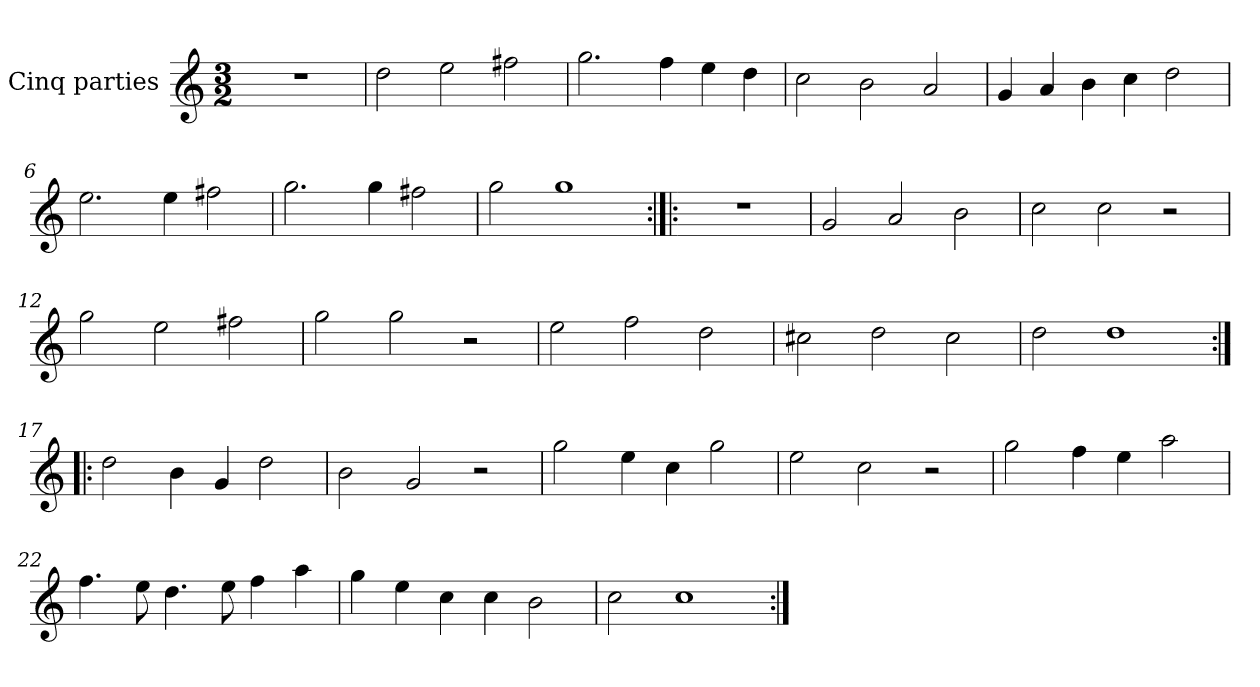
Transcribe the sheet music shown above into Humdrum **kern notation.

**kern
*part1
*staff1
*I"Cinq parties
*clefG2
*k[]
*M3/2
*MM180
=1
1.r
=2
2dd\
2ee\
2ff#X\
=3
2.gg\
4ff\
4ee\
4dd\
=4
2cc\
2b\
2a/
=5
4g/
4a/
4b\
4cc\
2dd\
=6
2.ee\
4ee\
2ff#X\
=7
2.gg\
4gg\
2ff#X\
=8
2gg\
1gg
=9:|!|:
1.r
=10
2g/
2a/
2b\
=11
2cc\
2cc\
2r
=12
2gg\
2ee\
2ff#X\
=13
2gg\
2gg\
2r
=14
2ee\
2ff\
2dd\
=15
2cc#X\
2dd\
2cc#\
=16
2dd\
1dd
=17:|!|:
2dd\
4b\
4g/
2dd\
=18
2b\
2g/
2r
=19
2gg\
4ee\
4cc\
2gg\
=20
2ee\
2cc\
2r
=21
2gg\
4ff\
4ee\
2aa\
=22
4.ff\
8ee\
4.dd\
8ee\
4ff\
4aa\
=23
4gg\
4ee\
4cc\
4cc\
2b\
=24
2cc\
1cc
=:|!
*-
